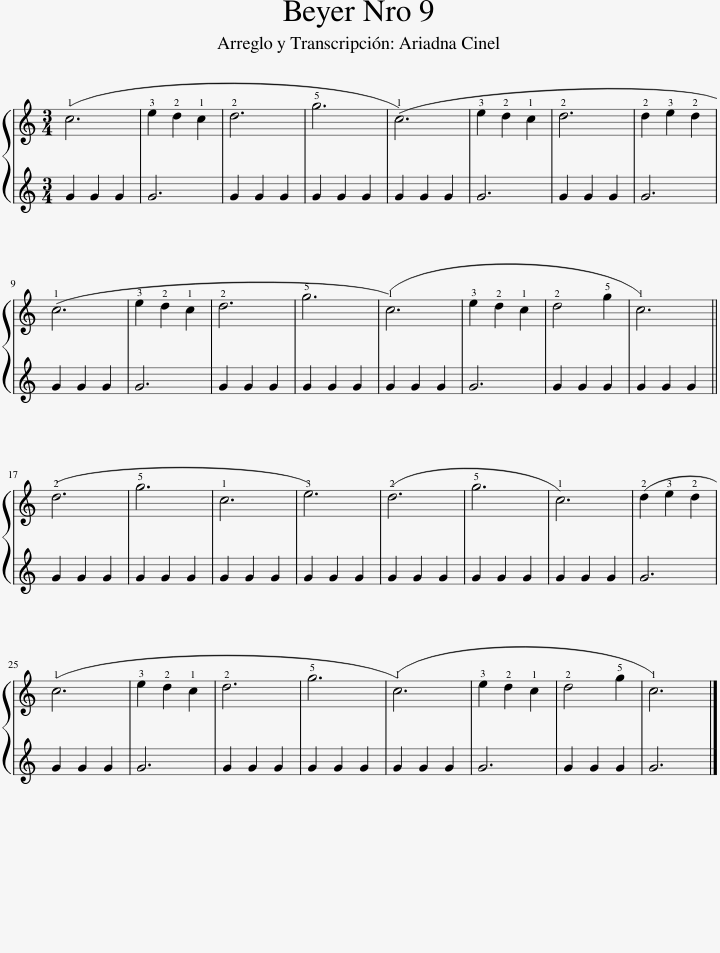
X:1
%%score { 1 | 2 }
L:1/8
M:3/4
I:linebreak $
K:C
V:1 treble
V:2 treble
V:1
 (!1!c6 | !3!e2 !2!d2 !1!c2 | !2!d6 | !5!g6 | (!1!c6) | %5
 !3!e2) !2!d2 !1!c2 | !2!d6 | !2!d2 !3!e2 !2!d2 |$ (!1!c6 | !3!e2) !2!d2 !1!c2 | %10
 !2!d6 | !5!g6 | (!1!c6 | !3!e2 !2!d2 !1!c2 | !2!d4 !5!g2 | %15
 !1!c6) ||$ (!2!d6 | !5!g6 | !1!c6 | !3!e6) | %20
 (!2!d6 | !5!g6 | !1!c6) | (!2!d2 !3!e2) !2!d2 |$ (!1!c6 | %25
 !3!e2 !2!d2 !1!c2 | !2!d6 | !5!g6 | (!1!c6) | !3!e2 !2!d2 !1!c2 | %30
 !2!d4 !5!g2 | !1!c6) |] %32
V:2
 G2 G2 G2 | G6 | G2 G2 G2 | G2 G2 G2 | G2 G2 G2 | %5
 G6 | G2 G2 G2 | G6 |$ G2 G2 G2 | G6 | %10
 G2 G2 G2 | G2 G2 G2 | G2 G2 G2 | G6 | G2 G2 G2 | %15
 G2 G2 G2 ||$ G2 G2 G2 | G2 G2 G2 | G2 G2 G2 | G2 G2 G2 | %20
 G2 G2 G2 | G2 G2 G2 | G2 G2 G2 | G6 |$ G2 G2 G2 | %25
 G6 | G2 G2 G2 | G2 G2 G2 | G2 G2 G2 | G6 | %30
 G2 G2 G2 | G6 |] %32
